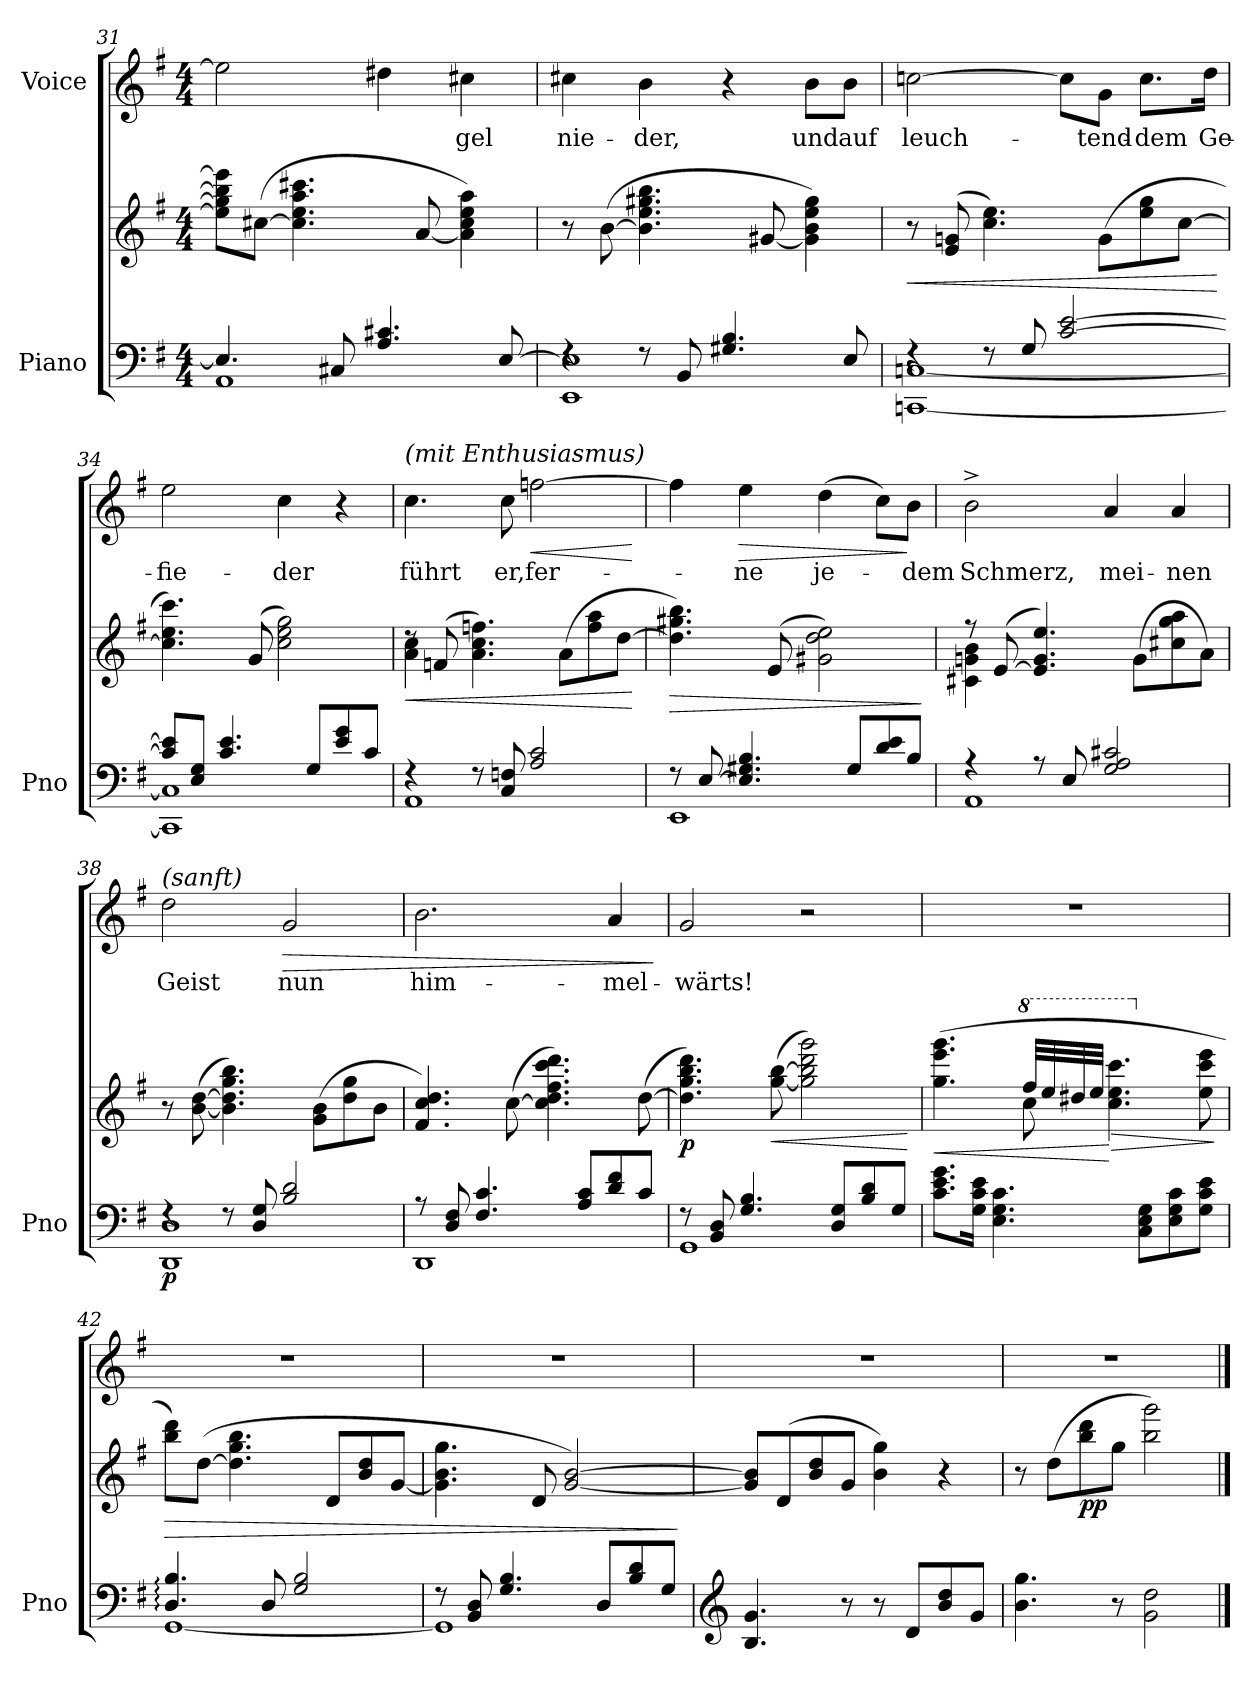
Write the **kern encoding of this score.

**kern	**kern	**dynam	**kern	**text	**dynam
*part2	*part2	*part2	*part1	*part1	*part1
*staff3	*staff2	*staff2/3	*staff1	*staff1	*staff1
*I"Piano	*	*	*I"Voice	*	*
*I'Pno	*	*	*	*	*
!!LO:LB:g=z
*clefF4	*clefG2	*	*clefG2	*	*
*k[f#]	*k[f#]	*	*k[f#]	*	*
*M4/4	*M4/4	*	*M4/4	*	*
=31	=31	=31	=31	=31	=31
*^	*	*	*	*	*
4.E/]	1AA	8ee\] 8gg#\] 8bb\] 8eee\]L	.	2ee\]	.	.
.	.	(>[8cc#X\J	.	.	.	.
.	.	4.cc#\] 4.ee\ 4.aa\ 4.ccc#X\	.	.	.	.
8C#X/	.	.	.	.	.	.
4.A/ 4.c#X/	.	.	.	4dd#X\	.	.
.	.	[8a/	.	.	.	.
!	!	!	!	!	!LO:LY:b	!
.	.	4a\] 4cc#\ 4ee\ 4aa\)	.	4cc#X\	-gel	.
[8E/	.	.	.	.	.	.
=32	=32	=32	=32	=32	=32	=32
!	!	!	!	!	!LO:LY:b	!
4rF	1EE 1E]	8r	.	4cc#X\	nie-	.
.	.	(>[8b\	.	.	.	.
!	!	!	!	!	!LO:LY:b	!
8rF	.	4.b\] 4.ee\ 4.gg#X\ 4.bb\	.	4b\	-der,	.
8BB/	.	.	.	.	.	.
4.G#X/ 4.B/	.	.	.	4r	.	.
.	.	[8g#X/	.	.	.	.
!	!	!	!	!	!LO:LY:b	!
.	.	4g#\] 4b\ 4ee\ 4gg#\)	.	8b\L	und	.
!	!	!	!	!	!LO:LY:b	!
8E/	.	.	.	8b\J	auf	.
=33	=33	=33	=33	=33	=33	=33
!	!	!	!LO:HP:b	!	!LO:LY:b	!
4rF	[1CCn [1Cn	8r	<	[2ccn\	leuch-	.
.	.	(>8e/ 8gn/	.	.	.	.
8rF	.	4.cc\ 4.ee\)	.	.	.	.
8G/	.	.	.	.	.	.
[2c/ [2e/	.	.	.	8cc\L]	.	.
!	!	!	!	!	!LO:LY:b	!
.	.	(>8g\L	.	8g\J	-tend-	.
!	!	!	!	!	!LO:LY:b	!
.	.	8ee\ 8gg\	.	8.cc\L	-dem	.
.	.	[8cc\J	.	.	.	.
!	!	!	!	!	!LO:LY:b	!
.	.	.	.	16dd\Jk	Ge-	.
*v	*v	*	*	*	*	*
.	.	[	.	.	.
=34	=34	=34	=34	=34	=34
*^	*	*	*	*	*
!	!	!	!	!	!LO:LY:b	!
8c/] 8e/]L	1CC] 1C]	4.cc\] 4.ee\ 4.ccc\)	.	2ee\	-fie-	.
8E/ 8G/J	.	.	.	.	.	.
4.c/ 4.e/	.	.	.	.	.	.
.	.	(>8g/	.	.	.	.
!	!	!	!	!	!LO:LY:b	!
.	.	2cc\ 2ee\ 2gg\)	.	4cc\	-der	.
(>8G/L	.	.	.	.	.	.
8e/ 8g/	.	.	.	4r	.	.
8c/J	.	.	.	.	.	.
!!LO:LB:g=z
=35	=35	=35	=35	=35	=35	=35
!	!	!	!	!LO:TX:a:i:t=(mit Enthusiasmus)	!	!
!	!	!	!LO:HP:b	!	!LO:LY:b	!
*	*	*^	*	*	*	*
4r	1AA	8rdd	4a\ 4cc\)	<	4.cc\	führt	.
.	.	(>8fn/	.	.	.	.	.
8r	.	4.a\ 4.cc\ 4.ffn\)	2.ryy	.	.	.	.
!	!	!	!	!	!	!LO:LY:b	!
8C/ 8Fn/	.	.	.	.	8cc\	er,	.
!	!	!	!	!	!	!LO:LY:b	!LO:HP:b
2A/ 2c/	.	.	.	.	[2ffn\	fer-	<
.	.	(>8a\L	.	.	.	.	.
.	.	8ff\ 8aa\	.	.	.	.	.
.	.	[8dd\J	.	.	.	.	.
*v	*v	*	*	*	*	*	*
*	*v	*v	*	*	*	*
.	.	[	.	.	[
!!LO:PB:g=z
=36	=36	=36	=36	=36	=36
*^	*	*	*	*	*
!	!	!	!LO:HP:b	!	!	!
8r	1EE	4.dd\] 4.gg#X\ 4.bb\)	>	4ff\]	.	.
[8E/	.	.	.	.	.	.
!	!	!	!	!	!LO:LY:b	!LO:HP:b
4.E/] 4.G#X/ 4.B/	.	.	.	4ee\	-ne	>
.	.	(>8e/	.	.	.	.
!	!	!	!	!	!LO:LY:b	!
.	.	2g#X\ 2dd\ 2ee\)	.	(>4dd\	je-	.
(>8G#/L	.	.	.	.	.	.
8d/ 8e/	.	.	.	8cc\L)	.	.
!	!	!	!	!	!LO:LY:b	!
8B/J	.	.	.	8b\J	-dem	]
*v	*v	*	*	*	*	*
.	.	]	.	.	.
=37	=37	=37	=37	=37	=37
*^	*^	*	*	*	*
!	!	!	!	!	!	!LO:LY:b	!
4r	1AA	8r	4c#X\ 4gn\ 4b\)	.	2b^\	Schmerz,	.
.	.	(>[8e/	.	.	.	.	.
8r	.	4.e/] 4.g/ 4.ee/)	2.ryy	.	.	.	.
8E/	.	.	.	.	.	.	.
!	!	!	!	!	!	!LO:LY:b	!
2G/ 2A/ 2c#X/	.	.	.	.	4a/	mei-	.
!	!	!	!	!LO:DY:b	!	!	!
!	!	!	!	!LO:DY:n=1:b	!	!	!
.	.	(>8g\L	.	other-dynamics p	.	.	.
!	!	!	!	!	!	!LO:LY:b	!
.	.	8cc#X\ 8gg\ 8aa\	.	.	4a/	-nen	.
.	.	8a\J)	.	.	.	.	.
*	*	*v	*v	*	*	*	*
=38	=38	=38	=38	=38	=38	=38
!	!	!	!	!LO:TX:a:i:t=(sanft)	!	!
!	!	!	!LO:DY:b=2	!	!LO:LY:b	!
4rF	1DD 1D	8r	p	2dd\	Geist	.
.	.	(>[8b\ [8dd\	.	.	.	.
8rF	.	4.b\] 4.dd\] 4.gg\ 4.bb\)	.	.	.	.
8D/ 8G/	.	.	.	.	.	.
!	!	!	!	!	!LO:LY:b	!LO:HP:b
2B/ 2d/	.	.	.	2g/	nun	>
.	.	(>8g\ 8b\L	.	.	.	.
.	.	8dd\ 8gg\	.	.	.	.
.	.	8b\J	.	.	.	.
=39	=39	=39	=39	=39	=39	=39
!	!	!	!LO:DY:b	!	!LO:LY:b	!
!	!	!	!LO:DY:n=1:b	!	!	!
8r	1DD	4.f#/ 4.cc/ 4.dd/)	other-dynamics p	2.b\	him-	.
8D/ 8F#/	.	.	.	.	.	.
4.F#/ 4.c/	.	.	.	.	.	.
.	.	(>[8cc\	.	.	.	.
.	.	4.cc\] 4.dd\ 4.ff#\ 4.ccc\ 4.ddd\)	.	.	.	.
8A/ 8c/L	.	.	.	.	.	.
!	!	!	!	!	!LO:LY:b	!
8d/ 8f#/	.	.	.	4a/	-mel-	.
8c/J	.	(>[8dd\	.	.	.	.
*v	*v	*	*	*	*	*
.	.	.	.	.	]
!!LO:LB:g=z
=40	=40	=40	=40	=40	=40
*^	*	*	*	*	*
!	!	!	!LO:DY:b	!	!LO:LY:b	!
8r	1GG	4.dd\] 4.gg\ 4.bb\ 4.ddd\)	p	2g/	-wärts!	.
8BB/ 8D/	.	.	.	.	.	.
4.G/ 4.B/	.	.	.	.	.	.
!	!	!	!LO:HP:b	!	!	!
.	.	(>[8gg\ [8bb\	<	.	.	.
.	.	2gg\] 2bb\] 2ddd\ 2ggg\)	.	2r	.	.
8D/ 8G/L	.	.	.	.	.	.
8B/ 8d/	.	.	.	.	.	.
8G/J	.	.	.	.	.	.
*v	*v	*	*	*	*	*
.	.	[	.	.	.
!!LO:LB:g=z
=41	=41	=41	=41	=41	=41
!	!	!LO:HP:b	!	!	!
*	*^	*	*	*	*
8.c\ 8.e\ 8.g\L	(>4.gg\ 4.eee\ 4.ggg\	4.ryy	<	1r	.	.
16G\ 16c\ 16e\Jk	.	.	.	.	.	.
4.E\ 4.G\ 4.c\	.	.	.	.	.	.
*	*8va	*	*	*	*	*
.	32fff#/LLL	8ccc\	.	.	.	.
.	32eee/	.	.	.	.	.
.	32ddd#X/	.	.	.	.	.
.	32eee/JJJ	.	.	.	.	.
!	!	!	!LO:HP:n=1:b	!	!	!
.	4.ccc\ 4.eee\ 4.cccc\	2ryy	[ >	.	.	.
8C\ 8E\ 8G\L	.	.	.	.	.	.
8E\ 8G\ 8c\	.	.	.	.	.	.
*	*X8va	*	*	*	*	*
8G\ 8c\ 8e\J	8ee\ 8ccc\ 8eee\	.	.	.	.	.
*	*v	*v	*	*	*	*
.	.	]	.	.	.
=42	=42	=42	=42	=42	=42
*^	*	*	*	*	*
!	!	!	!LO:HP:b	!	!	!
4.D/: 4.B/:	[1GG	8bb\ 8ddd\L)	>	1r	.	.
.	.	(>[8dd\J	.	.	.	.
.	.	4.dd\] 4.gg\ 4.bb\	.	.	.	.
8D/	.	.	.	.	.	.
2G/ 2B/	.	.	.	.	.	.
.	.	8d/L	.	.	.	.
.	.	8b/ 8dd/	.	.	.	.
.	.	[8g/J	.	.	.	.
=43	=43	=43	=43	=43	=43	=43
8r	1GG]	4.g\] 4.b\ 4.gg\	.	1r	.	.
8BB/ 8D/	.	.	.	.	.	.
4.G/ 4.B/	.	.	.	.	.	.
.	.	8d/	.	.	.	.
.	.	[2g/ [2b/)	.	.	.	.
8D/L	.	.	.	.	.	.
8B/ 8d/	.	.	.	.	.	.
8G/J	.	.	.	.	.	.
*v	*v	*	*	*	*	*
.	.	]	.	.	.
=44	=44	=44	=44	=44	=44
*clefG2	*	*	*	*	*
4.B/ 4.g/	8g/] 8b/]L	.	1r	.	.
!	!	!LO:DY:b	!	!	!
!	!	!LO:DY:n=1:b	!	!	!
.	(>8d/	other-dynamics p	.	.	.
.	8b/ 8dd/	.	.	.	.
8r	8g/J	.	.	.	.
8r	4b\ 4gg\)	.	.	.	.
8d/L	.	.	.	.	.
8b/ 8dd/	4r	.	.	.	.
8g/J	.	.	.	.	.
=45	=45	=45	=45	=45	=45
4.b\ 4.gg\	8r	.	1r	.	.
.	(>8dd\L	.	.	.	.
!	!	!LO:DY:b	!	!	!
.	8bb\ 8ddd\	pp	.	.	.
8r	8gg\J	.	.	.	.
2g\ 2dd\	2bb\ 2ggg\)	.	.	.	.
==	==	==	==	==	==
*-	*-	*-	*-	*-	*-
